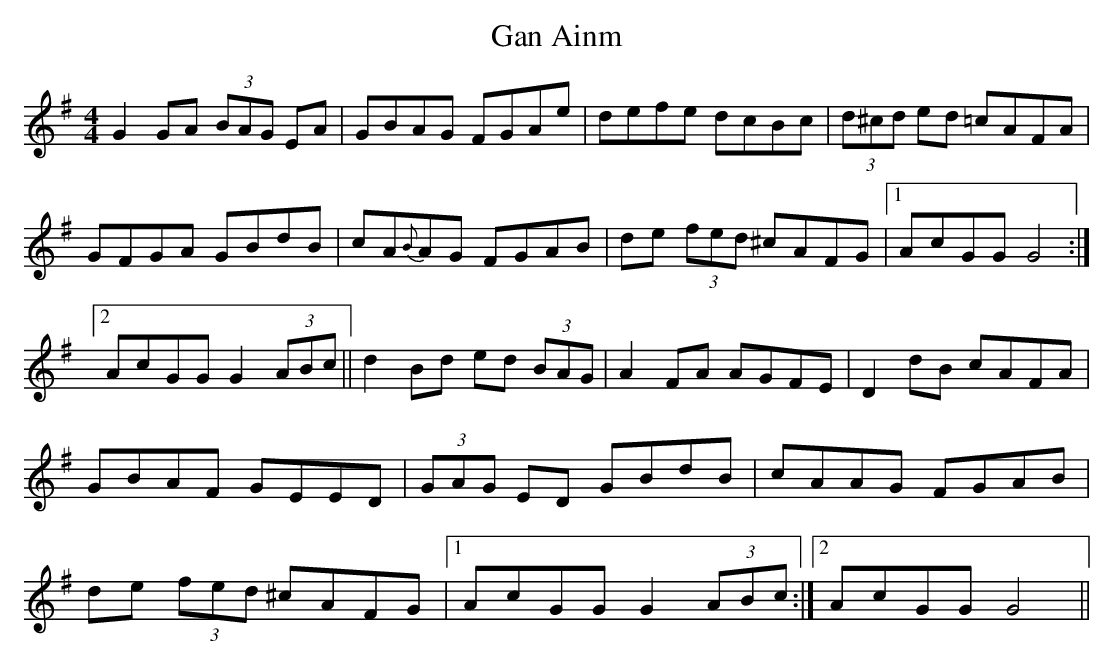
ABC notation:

X:1
T:Gan Ainm
M:4/4
L:1/8
K:G
G2GA (3BAG EA|GBAG FGAe|defe dcBc|(3d^cd ed =cAFA|\
GFGA GBdB|cA{B}AG FGAB|de (3fed ^cAFG|1 AcGG G4:|2 AcGG G2 (3ABc||\
d2Bd ed (3BAG|A2FA AGFE|D2dB cAFA|GBAF GEED|\
(3GAG ED GBdB|cAAG FGAB|de (3fed ^cAFG|1 AcGG G2 (3ABc:|2 AcGG G4||
